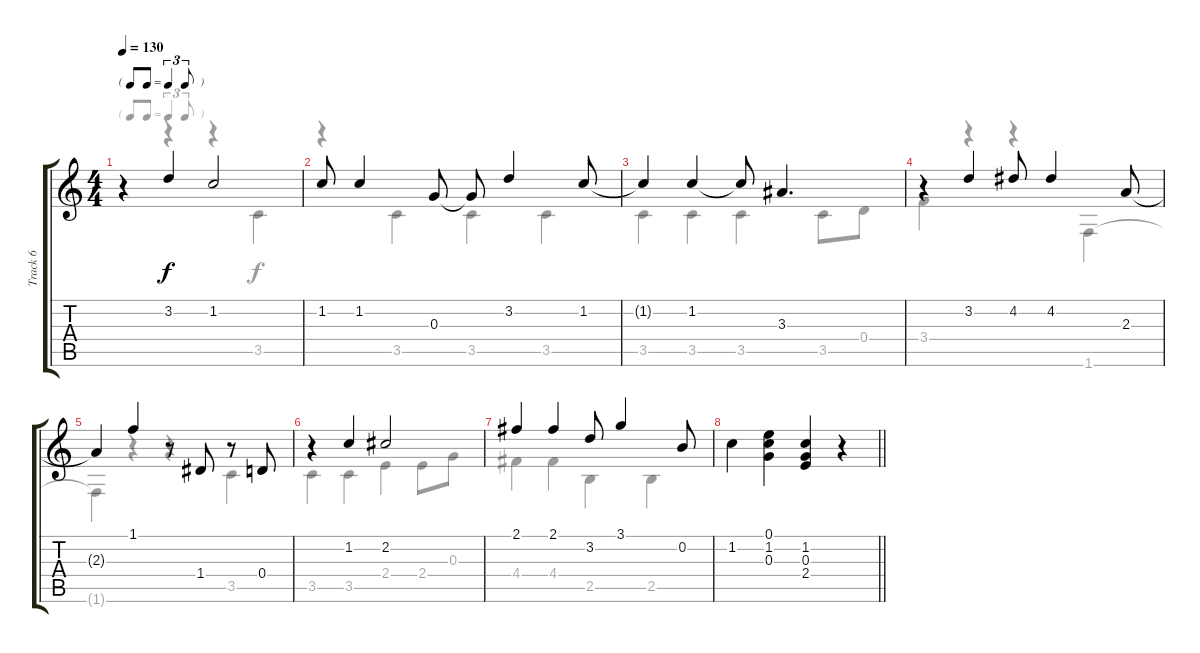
\track ("Track 6" "Track 6") {instrument electricguitarjazz}
\staff {score tabs}
\tuning (E4 B3 G3 D3 A2 E2) {hide}
\voice
\ts (4 4)
\tf triplet8th
\tempo 130
\clef g2
\ks c
r.4{dy f} 3.2.4 1.2.2 |
1.2.8 1.2.4 0.3.8 0.3{t}.8 3.2.4 1.2.8 |
1.2{t}.4 1.2.4 1.2{t}.8 3.3.4{d} |
r.4 3.2.4 4.2.8 4.2.4 2.3.8 |
2.3{t}.4 1.1.4 r.8 1.4.8 r.8 0.4.8 |
r.4 1.2.4 2.2.2 |
2.1.4 2.1.4 3.2.8 3.1.4 0.2.8 |
\barLineRight lightlight
1.2.4 (0.1 1.2 0.3).4 (1.2 0.3 2.4).4 r.4 |
|
|
|
|
\voice
\clef g2
\ottava regular
\simile none
\ks c
r.4{dy f} r.4 r.4 3.5.4 |
r.4 3.5.4 3.5.4 3.5.4 |
3.5.4 3.5.4 3.5.4 3.5.8 0.4.8 |
3.4.4 r.4 r.4 1.6.4 |
1.6{t}.4 r.4 r.4 3.5.4 |
3.5.4 3.5.4 2.4.4 2.4.8 0.3.8 |
4.4.4 4.4.4 2.5.4 2.5.4 |
\barLineRight lightlight
|
|
|
|
|
